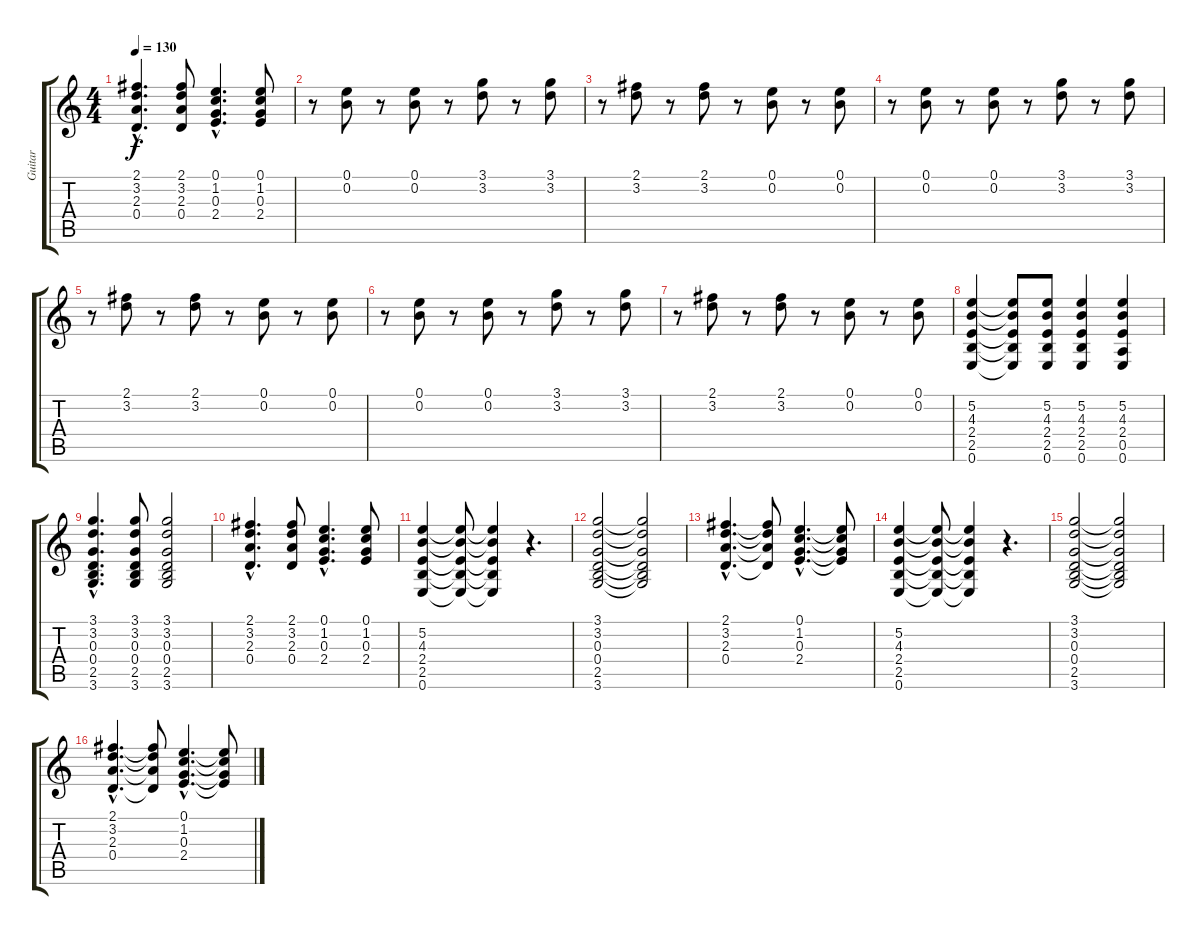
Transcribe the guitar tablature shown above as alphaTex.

\track ("Guitar" "Guitar") {instrument distortionguitar}
\staff {score tabs}
\tuning (E4 B3 G3 D3 A2 E2) {hide}
\ts (4 4)
\tempo 130
\clef g2
\ks c
(2.1{hac} 3.2{hac} 2.3{hac} 0.4{hac}).4{d dy f} (2.1 3.2 2.3 0.4).8 (0.1{hac} 1.2{hac} 0.3{hac} 2.4{hac}).4{d} (0.1 1.2 0.3 2.4).8 |
r.8 (0.1 0.2).8 r.8 (0.1 0.2).8 r.8 (3.1 3.2).8 r.8 (3.1 3.2).8 |
r.8 (2.1 3.2).8 r.8 (2.1 3.2).8 r.8 (0.1 0.2).8 r.8 (0.1 0.2).8 |
r.8 (0.1 0.2).8 r.8 (0.1 0.2).8 r.8 (3.1 3.2).8 r.8 (3.1 3.2).8 |
r.8 (2.1 3.2).8 r.8 (2.1 3.2).8 r.8 (0.1 0.2).8 r.8 (0.1 0.2).8 |
r.8 (0.1 0.2).8 r.8 (0.1 0.2).8 r.8 (3.1 3.2).8 r.8 (3.1 3.2).8 |
r.8 (2.1 3.2).8 r.8 (2.1 3.2).8 r.8 (0.1 0.2).8 r.8 (0.1 0.2).8 |
(5.2 4.3 2.4 2.5 0.6).4 (5.2{t} 4.3{t} 2.4{t} 2.5{t} 0.6{t}).8 (5.2 4.3 2.4 2.5 0.6).8 (5.2 4.3 2.4 2.5 0.6).4 (5.2 4.3 2.4 0.5 0.6).4 |
(3.1{hac} 3.2{hac} 0.3{hac} 0.4{hac} 2.5{hac} 3.6{hac}).4{d} (3.1 3.2 0.3 0.4 2.5 3.6).8 (3.1 3.2 0.3 0.4 2.5 3.6).2 |
(2.1{hac} 3.2{hac} 2.3{hac} 0.4{hac}).4{d} (2.1 3.2 2.3 0.4).8 (0.1{hac} 1.2{hac} 0.3{hac} 2.4{hac}).4{d} (0.1 1.2 0.3 2.4).8 |
(5.2 4.3 2.4 2.5 0.6).4 (5.2{t} 4.3{t} 2.4{t} 2.5{t} 0.6{t}).8 (5.2{t} 4.3{t} 2.4{t} 2.5{t} 0.6{t}).4 r.4{d} |
(3.1 3.2 0.3 0.4 2.5 3.6).2 (3.1{t} 3.2{t} 0.3{t} 0.4{t} 2.5{t} 3.6{t}).2 |
(2.1{hac} 3.2{hac} 2.3{hac} 0.4{hac}).4{d} (2.1{t} 3.2{t} 2.3{t} 0.4{t}).8 (0.1{hac} 1.2{hac} 0.3{hac} 2.4{hac}).4{d} (0.1{t} 1.2{t} 0.3{t} 2.4{t}).8 |
(5.2 4.3 2.4 2.5 0.6).4 (5.2{t} 4.3{t} 2.4{t} 2.5{t} 0.6{t}).8 (5.2{t} 4.3{t} 2.4{t} 2.5{t} 0.6{t}).4 r.4{d} |
(3.1 3.2 0.3 0.4 2.5 3.6).2 (3.1{t} 3.2{t} 0.3{t} 0.4{t} 2.5{t} 3.6{t}).2 |
(2.1{hac} 3.2{hac} 2.3{hac} 0.4{hac}).4{d} (2.1{t} 3.2{t} 2.3{t} 0.4{t}).8 (0.1{hac} 1.2{hac} 0.3{hac} 2.4{hac}).4{d} (0.1{t} 1.2{t} 0.3{t} 2.4{t}).8
